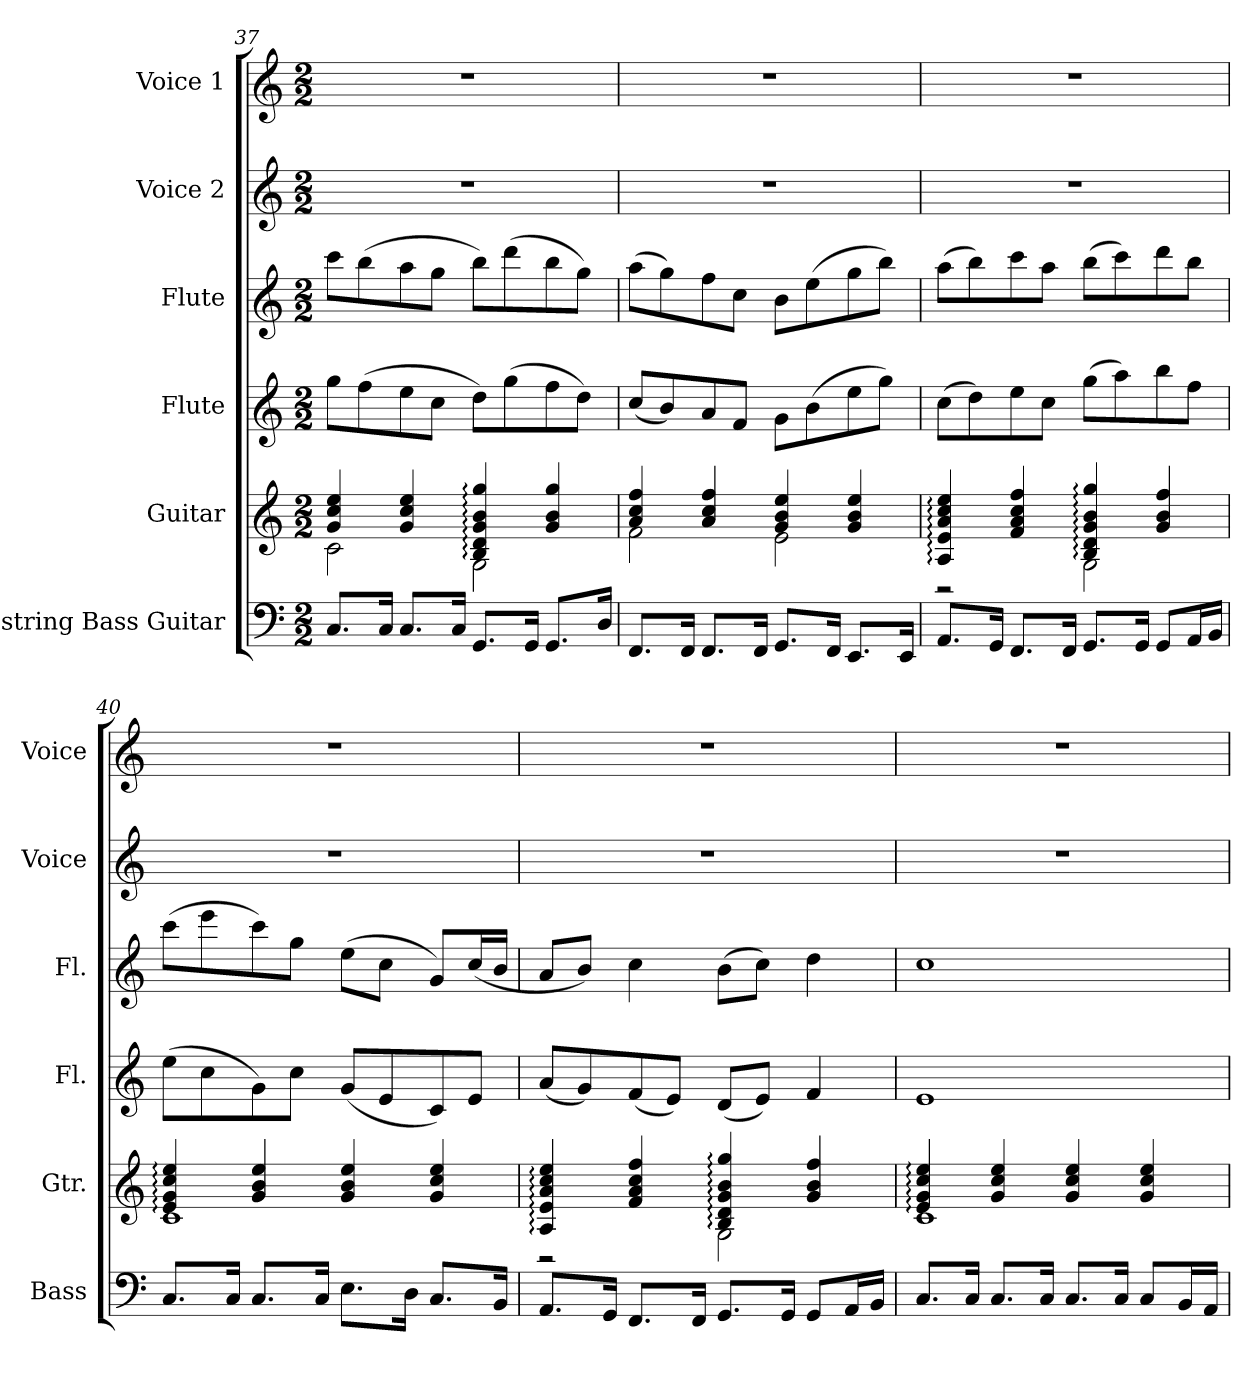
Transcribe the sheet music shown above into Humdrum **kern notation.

**kern	**kern	**kern	**kern	**kern	**kern
*part6	*part5	*part4	*part3	*part2	*part1
*staff6	*staff5	*staff4	*staff3	*staff2	*staff1
*I"4-string Bass Guitar	*I"Guitar	*I"Flute	*I"Flute	*I"Voice 2	*I"Voice 1
*I'Bass	*I'Gtr.	*I'Fl.	*I'Fl.	*I'Voice	*I'Voice
*clefF4	*clefG2	*clefG2	*clefG2	*clefG2	*clefG2
*ITrd7c12	*ITrd7c12	*	*	*	*
*k[]	*k[]	*k[]	*k[]	*k[]	*k[]
*C:	*C:	*C:	*C:	*C:	*C:
*M2/2	*M2/2	*M2/2	*M2/2	*M2/2	*M2/2
=37	=37	=37	=37	=37	=37
*	*^	*	*	*	*
8.CCi/L	4Gi/ 4ci 4ei	2C:i\	8ggi\L	8ccci\L	1r	1r
.	.	.	(8ffi\	(8bbi\	.	.
16CCi/Jk	.	.	.	.	.	.
8.CCi/L	4Gi/ 4ci 4ei	.	8eei\	8aai\	.	.
.	.	.	8cci\J	8ggi\J	.	.
16CCi/Jk	.	.	.	.	.	.
8.GGGi/L	4BBi/: 4Di: 4Gi: 4Bi: 4gi:	2GGi\	8ddi\L)	8bbi\L)	.	.
.	.	.	(8ggi\	(8dddi\	.	.
16GGGi/Jk	.	.	.	.	.	.
8.GGGi/L	4Gi/ 4Bi 4gi	.	8ffi\	8bbi\	.	.
.	.	.	8ddi\J)	8ggi\J)	.	.
16DDi/Jk	.	.	.	.	.	.
!!LO:LB:g=z
=38	=38	=38	=38	=38	=38	=38
8.FFFi/L	4Ai/ 4ci 4fi	2Fi\	(8cci/L	(8aai\L	1r	1r
.	.	.	8bi/)	8ggi\)	.	.
16FFFi/Jk	.	.	.	.	.	.
8.FFFi/L	4Ai/ 4ci 4fi	.	8ai/	8ffi\	.	.
.	.	.	8fi/J	8cci\J	.	.
16FFFi/Jk	.	.	.	.	.	.
8.GGGi/L	4Gi/ 4Bi 4ei	2Ei\	8gi\L	8bi\L	.	.
.	.	.	(8bi\	(8eei\	.	.
16FFFi/Jk	.	.	.	.	.	.
8.EEEi/L	4Gi/ 4Bi 4ei	.	8eei\	8ggi\	.	.
.	.	.	8ggi\J)	8bbi\J)	.	.
16EEEi/Jk	.	.	.	.	.	.
=39	=39	=39	=39	=39	=39	=39
8.AAAi/L	4AAi/: 4Ei: 4Ai: 4ci: 4ei:	2r	(8cci\L	(8aai\L	1r	1r
.	.	.	8ddi\)	8bbi\)	.	.
16GGGi/Jk	.	.	.	.	.	.
8.FFFi/L	4Fi/ 4Ai 4ci 4fi	.	8eei\	8ccci\	.	.
.	.	.	8cci\J	8aai\J	.	.
16FFFi/Jk	.	.	.	.	.	.
8.GGGi/L	4BBi/: 4Di: 4Gi: 4Bi: 4gi:	2GGi\	(8ggi\L	(8bbi\L	.	.
.	.	.	8aai\)	8ccci\)	.	.
16GGGi/Jk	.	.	.	.	.	.
8GGGi/L	4Gi/ 4Bi 4fi	.	8bbi\	8dddi\	.	.
16AAAi/L	.	.	8ffi\J	8bbi\J	.	.
16BBBi/JJ	.	.	.	.	.	.
=40	=40	=40	=40	=40	=40	=40
8.CCi/L	4Ei/: 4Gi: 4ci: 4ei:	1Ci	(8eei\L	(8ccci\L	1r	1r
.	.	.	8cci\	8eeei\	.	.
16CCi/Jk	.	.	.	.	.	.
8.CCi/L	4Gi/ 4Bi 4ei	.	8gi\)	8ccci\)	.	.
.	.	.	8cci\J	8ggi\J	.	.
16CCi/Jk	.	.	.	.	.	.
8.EEi\L	4Gi/ 4Bi 4ei	.	(8gi/L	(8eei\L	.	.
.	.	.	8ei/	8cci\J	.	.
16DDi\Jk	.	.	.	.	.	.
8.CCi/L	4Gi/ 4ci 4ei	.	8ci/)	8gi/L)	.	.
.	.	.	8ei/J	(16cci/L	.	.
16BBBi/Jk	.	.	.	16bi/JJ	.	.
=41	=41	=41	=41	=41	=41	=41
8.AAAi/L	4AAi/: 4Ei: 4Ai: 4ci: 4ei:	2r	(8ai/L	8ai/L	1r	1r
.	.	.	8gi/)	8bi/J)	.	.
16GGGi/Jk	.	.	.	.	.	.
8.FFFi/L	4Fi/ 4Ai 4ci 4fi	.	(8fi/	4cci\	.	.
.	.	.	8ei/J)	.	.	.
16FFFi/Jk	.	.	.	.	.	.
8.GGGi/L	4BBi/: 4Di: 4Gi: 4Bi: 4gi:	2GGi\	(8di/L	(8bi\L	.	.
.	.	.	8ei/J)	8cci\J)	.	.
16GGGi/Jk	.	.	.	.	.	.
8GGGi/L	4Gi/ 4Bi 4fi	.	4fi/	4ddi\	.	.
16AAAi/L	.	.	.	.	.	.
16BBBi/JJ	.	.	.	.	.	.
=42	=42	=42	=42	=42	=42	=42
8.CCi/L	4Ei/: 4Gi: 4ci: 4ei:	1Ci	1ei	1cci	1r	1r
16CCi/Jk	.	.	.	.	.	.
8.CCi/L	4Gi/ 4ci 4ei	.	.	.	.	.
16CCi/Jk	.	.	.	.	.	.
8.CCi/L	4Gi/ 4ci 4ei	.	.	.	.	.
16CCi/Jk	.	.	.	.	.	.
8CCi/L	4Gi/ 4ci 4ei	.	.	.	.	.
16BBBi/L	.	.	.	.	.	.
16AAAi/JJ	.	.	.	.	.	.
*	*v	*v	*	*	*	*
=	=	=	=	=	=
*-	*-	*-	*-	*-	*-
